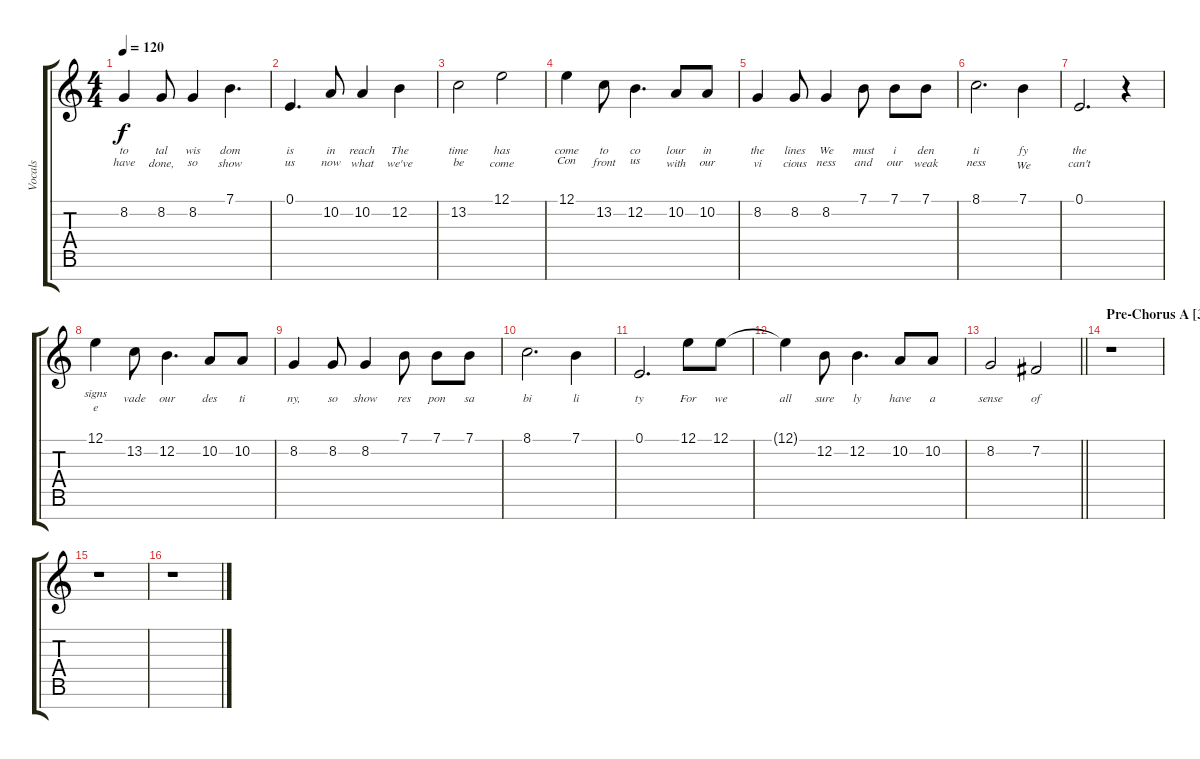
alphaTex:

\track ("Vocals" "Vocals") {instrument synthvoice}
\staff {score tabs}
\tuning (E4 B3 G3 D3 A2 E2 B1) {hide}
\ts (4 4)
\tempo 120
\clef g2
\ks c
8.2.4{lyrics (0 "to") lyrics (1 "have") lyrics (2 "") lyrics (3 "") lyrics (4 "") dy f} 8.2.8{lyrics (0 "tal") lyrics (1 "done,") lyrics (2 "") lyrics (3 "") lyrics (4 "")} 8.2.4{lyrics (0 "wis") lyrics (1 "so") lyrics (2 "") lyrics (3 "") lyrics (4 "")} 7.1.4{d lyrics (0 "dom") lyrics (1 "show") lyrics (2 "") lyrics (3 "") lyrics (4 "")} |
0.1.4{d lyrics (0 "is") lyrics (1 "us") lyrics (2 "") lyrics (3 "") lyrics (4 "")} 10.2.8{lyrics (0 "in") lyrics (1 "now") lyrics (2 "") lyrics (3 "") lyrics (4 "")} 10.2.4{lyrics (0 "reach") lyrics (1 "what") lyrics (2 "") lyrics (3 "") lyrics (4 "")} 12.2.4{lyrics (0 "The") lyrics (1 "we've") lyrics (2 "") lyrics (3 "") lyrics (4 "")} |
13.2.2{lyrics (0 "time") lyrics (1 "be") lyrics (2 "") lyrics (3 "") lyrics (4 "")} 12.1.2{lyrics (0 "has") lyrics (1 "come") lyrics (2 "") lyrics (3 "") lyrics (4 "")} |
12.1.4{lyrics (0 "come") lyrics (1 "Con") lyrics (2 "") lyrics (3 "") lyrics (4 "")} 13.2.8{lyrics (0 "to") lyrics (1 "front") lyrics (2 "") lyrics (3 "") lyrics (4 "")} 12.2.4{d lyrics (0 "co") lyrics (1 "us") lyrics (2 "") lyrics (3 "") lyrics (4 "")} 10.2.8{lyrics (0 "lour") lyrics (1 "with") lyrics (2 "") lyrics (3 "") lyrics (4 "")} 10.2.8{lyrics (0 "in") lyrics (1 "our") lyrics (2 "") lyrics (3 "") lyrics (4 "")} |
8.2.4{lyrics (0 "the") lyrics (1 "vi") lyrics (2 "") lyrics (3 "") lyrics (4 "")} 8.2.8{lyrics (0 "lines") lyrics (1 "cious") lyrics (2 "") lyrics (3 "") lyrics (4 "")} 8.2.4{lyrics (0 "We") lyrics (1 "ness") lyrics (2 "") lyrics (3 "") lyrics (4 "")} 7.1.8{lyrics (0 "must") lyrics (1 "and") lyrics (2 "") lyrics (3 "") lyrics (4 "")} 7.1.8{lyrics (0 "i") lyrics (1 "our") lyrics (2 "") lyrics (3 "") lyrics (4 "")} 7.1.8{lyrics (0 "den") lyrics (1 "weak") lyrics (2 "") lyrics (3 "") lyrics (4 "")} |
8.1.2{d lyrics (0 "ti") lyrics (1 "ness") lyrics (2 "") lyrics (3 "") lyrics (4 "")} 7.1.4{lyrics (0 "fy") lyrics (1 "We") lyrics (2 "") lyrics (3 "") lyrics (4 "")} |
0.1.2{d lyrics (0 "the") lyrics (1 "can't") lyrics (2 "") lyrics (3 "") lyrics (4 "")} r.4 |
12.1.4{lyrics (0 "signs") lyrics (1 "e") lyrics (2 "") lyrics (3 "") lyrics (4 "")} 13.2.8{lyrics (0 "") lyrics (1 "vade") lyrics (2 "") lyrics (3 "") lyrics (4 "")} 12.2.4{d lyrics (0 "") lyrics (1 "our") lyrics (2 "") lyrics (3 "") lyrics (4 "")} 10.2.8{lyrics (0 "") lyrics (1 "des") lyrics (2 "") lyrics (3 "") lyrics (4 "")} 10.2.8{lyrics (0 "") lyrics (1 "ti") lyrics (2 "") lyrics (3 "") lyrics (4 "")} |
8.2.4{lyrics (0 "") lyrics (1 "ny,") lyrics (2 "") lyrics (3 "") lyrics (4 "")} 8.2.8{lyrics (0 "") lyrics (1 "so") lyrics (2 "") lyrics (3 "") lyrics (4 "")} 8.2.4{lyrics (0 "") lyrics (1 "show") lyrics (2 "") lyrics (3 "") lyrics (4 "")} 7.1.8{lyrics (0 "") lyrics (1 "res") lyrics (2 "") lyrics (3 "") lyrics (4 "")} 7.1.8{lyrics (0 "") lyrics (1 "pon") lyrics (2 "") lyrics (3 "") lyrics (4 "")} 7.1.8{lyrics (0 "") lyrics (1 "sa") lyrics (2 "") lyrics (3 "") lyrics (4 "")} |
8.1.2{d lyrics (0 "") lyrics (1 "bi") lyrics (2 "") lyrics (3 "") lyrics (4 "")} 7.1.4{lyrics (0 "") lyrics (1 "li") lyrics (2 "") lyrics (3 "") lyrics (4 "")} |
0.1.2{d lyrics (0 "") lyrics (1 "ty") lyrics (2 "") lyrics (3 "") lyrics (4 "")} 12.1.8{lyrics (0 "") lyrics (1 "For") lyrics (2 "") lyrics (3 "") lyrics (4 "")} 12.1.8{lyrics (0 "") lyrics (1 "we") lyrics (2 "") lyrics (3 "") lyrics (4 "")} |
12.1{t}.4{lyrics (0 "") lyrics (1 "all") lyrics (2 "") lyrics (3 "") lyrics (4 "")} 12.2.8{lyrics (0 "") lyrics (1 "sure") lyrics (2 "") lyrics (3 "") lyrics (4 "")} 12.2.4{d lyrics (0 "") lyrics (1 "ly") lyrics (2 "") lyrics (3 "") lyrics (4 "")} 10.2.8{lyrics (0 "") lyrics (1 "have") lyrics (2 "") lyrics (3 "") lyrics (4 "")} 10.2.8{lyrics (0 "") lyrics (1 "a") lyrics (2 "") lyrics (3 "") lyrics (4 "")} |
\barLineRight lightlight
8.2.2{lyrics (0 "") lyrics (1 "sense") lyrics (2 "") lyrics (3 "") lyrics (4 "")} 7.2.2{lyrics (0 "") lyrics (1 "of") lyrics (2 "") lyrics (3 "") lyrics (4 "")} |
\section ("" "Pre-Chorus A [3:50]")
r.1 |
r.1 |
r.1
